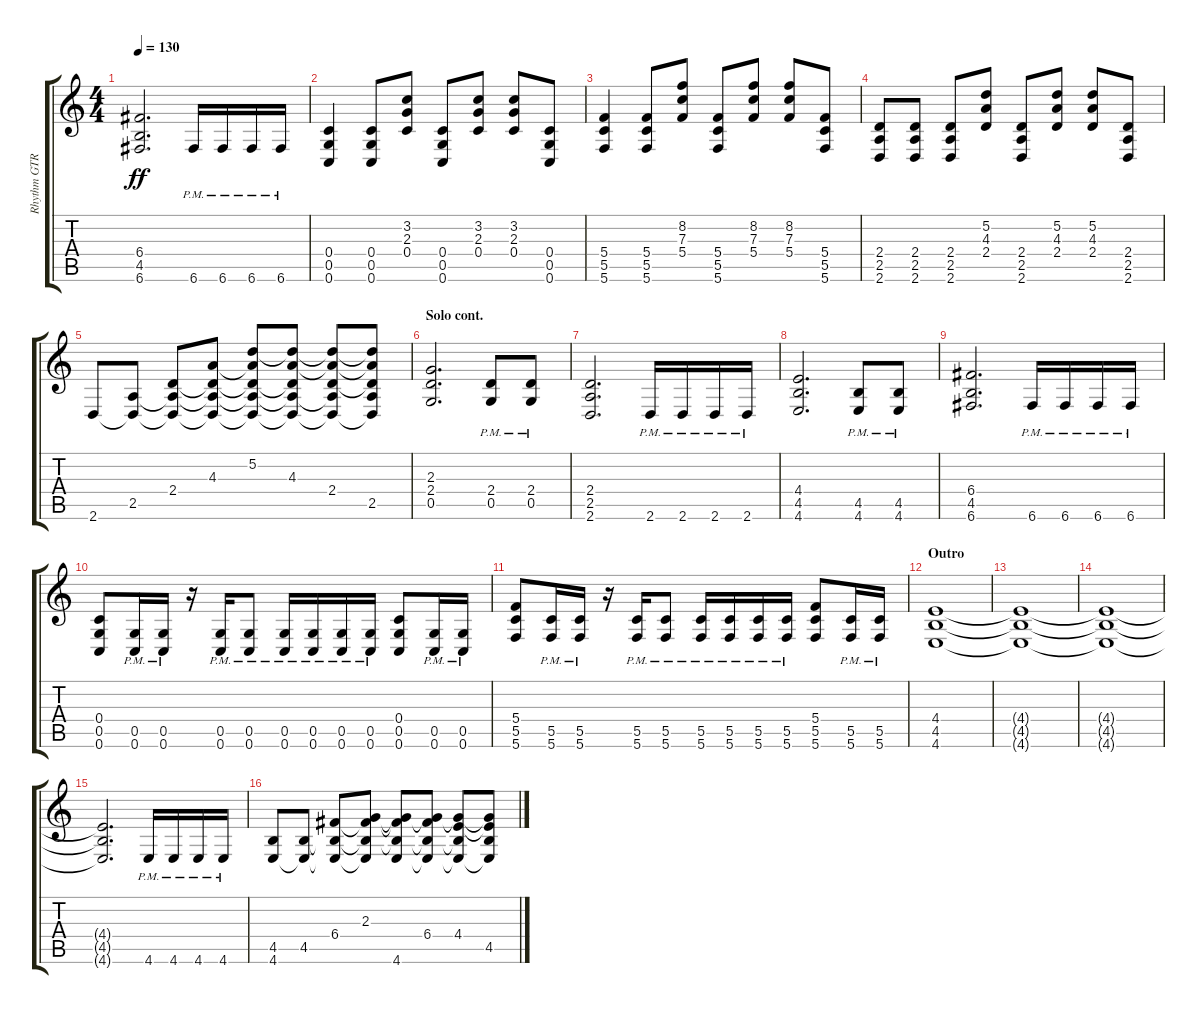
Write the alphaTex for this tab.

\track ("Rhythm GTR 1" "Rhythm GTR") {instrument overdrivenguitar}
\staff {score tabs}
\tuning (D4 A3 F3 C3 G2 C2) {hide}
\ts (4 4)
\tempo 130
\clef g2
\ks aminor
(6.4 4.5 6.6).2{d dy ff} 6.6{pm}.16 6.6{pm}.16 6.6{pm}.16 6.6{pm}.16 |
(0.4 0.5 0.6).4 (0.4 0.5 0.6).8 (3.2 2.3 0.4).8 (0.4 0.5 0.6).8 (3.2 2.3 0.4).8 (3.2 2.3 0.4).8 (0.4 0.5 0.6).8 |
(5.4 5.5 5.6).4 (5.4 5.5 5.6).8 (8.2 7.3 5.4).8 (5.4 5.5 5.6).8 (8.2 7.3 5.4).8 (8.2 7.3 5.4).8 (5.4 5.5 5.6).8 |
(2.4 2.5 2.6).8 (2.4 2.5 2.6).8 (2.4 2.5 2.6).8 (5.2 4.3 2.4).8 (2.4 2.5 2.6).8 (5.2 4.3 2.4).8 (5.2 4.3 2.4).8 (2.4 2.5 2.6).8 |
2.6.8 (2.5 2.6{t}).8 (2.4 2.5{t} 2.6{t}).8 (4.3 2.4{t} 2.5{t} 2.6{t}).8 (5.2 4.3{t} 2.4{t} 2.5{t} 2.6{t}).8 (5.2{t} 4.3 2.4{t} 2.5{t} 2.6{t}).8 (5.2{t} 4.3{t} 2.4 2.5{t} 2.6{t}).8 (5.2{t} 4.3{t} 2.4{t} 2.5 2.6{t}).8 |
\section ("" "Solo cont.")
(2.3 2.4 0.5).2{d} (2.4{pm} 0.5{pm}).8 (2.4{pm} 0.5{pm}).8 |
(2.4 2.5 2.6).2{d} 2.6{pm}.16 2.6{pm}.16 2.6{pm}.16 2.6{pm}.16 |
(4.4 4.5 4.6).2{d} (4.5{pm} 4.6{pm}).8 (4.5{pm} 4.6{pm}).8 |
(6.4 4.5 6.6).2{d} 6.6{pm}.16 6.6{pm}.16 6.6{pm}.16 6.6{pm}.16 |
(0.4 0.5 0.6).8 (0.5{pm} 0.6{pm}).16 (0.5{pm} 0.6{pm}).16 r.16 (0.5{pm} 0.6{pm}).16 (0.5{pm} 0.6{pm}).8 (0.5{pm} 0.6{pm}).16 (0.5{pm} 0.6{pm}).16 (0.5{pm} 0.6{pm}).16 (0.5{pm} 0.6{pm}).16 (0.4 0.5 0.6).8 (0.5{pm} 0.6{pm}).16 (0.5{pm} 0.6{pm}).16 |
(5.4 5.5 5.6).8 (5.5{pm} 5.6{pm}).16 (5.5{pm} 5.6{pm}).16 r.16 (5.5{pm} 5.6{pm}).16 (5.5{pm} 5.6{pm}).8 (5.5{pm} 5.6{pm}).16 (5.5{pm} 5.6{pm}).16 (5.5{pm} 5.6{pm}).16 (5.5{pm} 5.6{pm}).16 (5.4 5.5 5.6).8 (5.5{pm} 5.6{pm}).16 (5.5{pm} 5.6{pm}).16 |
\section ("" "Outro")
(4.4 4.5 4.6).1 |
(4.4{t} 4.5{t} 4.6{t}).1 |
(4.4{t} 4.5{t} 4.6{t}).1 |
(4.4{t} 4.5{t} 4.6{t}).2{d} 4.6{pm}.16 4.6{pm}.16 4.6{pm}.16 4.6{pm}.16 |
(4.5 4.6).8 (4.5 4.6{t}).8 (6.4 4.5{t} 4.6{t}).8 (2.3 6.4{t} 4.5{t} 4.6{t}).8 (2.3{t} 6.4{t} 4.5{t} 4.6).8 (2.3{t} 6.4 4.5{t} 4.6{t}).8 (2.3{t} 4.4 4.5{t} 4.6{t}).8 (2.3{t} 4.4{t} 4.5 4.6{t}).8
